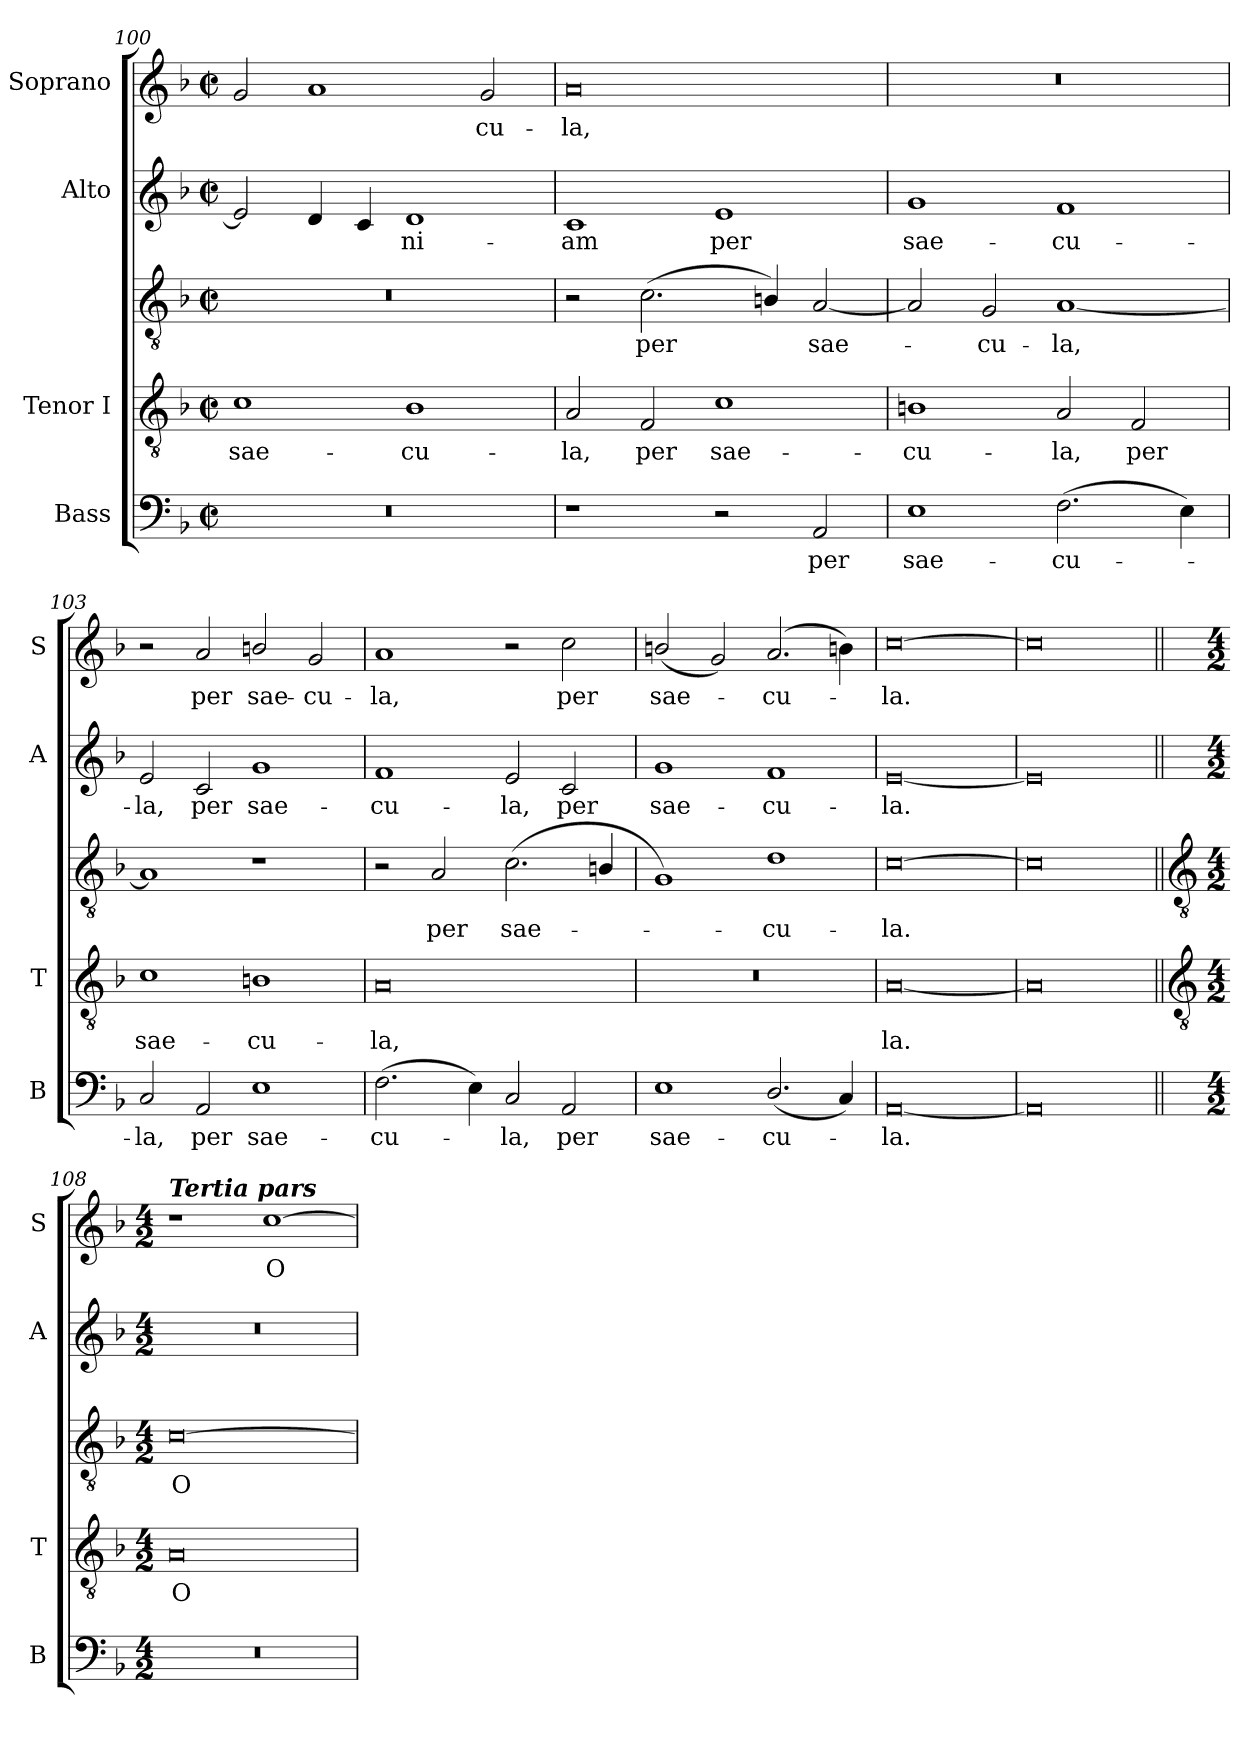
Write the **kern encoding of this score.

**kern	**text	**kern	**text	**kern	**text	**kern	**text	**kern	**text
*part4	*part4	*part3	*part3	*part3	*part3	*part2	*part2	*part1	*part1
*staff5	*staff5	*staff4	*staff4	*staff3	*staff3	*staff2	*staff2	*staff1	*staff1
*I"Bass	*	*I"Tenor I	*	*	*	*I"Alto	*	*I"Soprano	*
*I'B	*	*I'T	*	*	*	*I'A	*	*I'S	*
!!LO:LB:g=z
*clefF4	*	*clefGv2	*	*clefGv2	*	*clefG2	*	*clefG2	*
*k[b-]	*	*k[b-]	*	*k[b-]	*	*k[b-]	*	*k[b-]	*
*F:	*	*F:	*	*F:	*	*F:	*	*F:	*
*M4/2	*	*M4/2	*	*M4/2	*	*M4/2	*	*M4/2	*
*met(c|)	*	*met(c|)	*	*met(c|)	*	*met(c|)	*	*met(c|)	*
=100	=100	=100	=100	=100	=100	=100	=100	=100	=100
!	!	!	!LO:LY:b	!	!	!	!	!	!
0r	.	1c	sae-	0r	.	2e]	.	2g	.
.	.	.	.	.	.	4d	.	1a	.
.	.	.	.	.	.	4c	.	.	.
!	!	!	!LO:LY:b	!	!	!	!LO:LY:b	!	!
.	.	1B-	-cu-	.	.	1d	ni-	.	.
!	!	!	!	!	!	!	!	!	!LO:LY:b
.	.	.	.	.	.	.	.	2g	cu-
=101	=101	=101	=101	=101	=101	=101	=101	=101	=101
!	!	!	!LO:LY:b	!	!	!	!LO:LY:b	!	!LO:LY:b
1r	.	2A	la,	2r	.	1c	-am	0a	-la,
!	!	!	!LO:LY:b	!	!LO:LY:b	!	!	!	!
.	.	2F	per	(<2.c	-per	.	.	.	.
!	!	!	!LO:LY:b	!	!	!	!LO:LY:b	!	!
2r	.	1c	sae-	.	.	1e	per	.	.
.	.	.	.	4Bn/)	.	.	.	.	.
!	!LO:LY:b	!	!	!	!LO:LY:b	!	!	!	!
2AA	per	.	.	[2A	sae-	.	.	.	.
=102	=102	=102	=102	=102	=102	=102	=102	=102	=102
!	!LO:LY:b	!	!LO:LY:b	!	!	!	!LO:LY:b	!	!
1E	sae-	1B	cu-	2A]	.	1g	sae-	0r	.
!	!	!	!	!	!LO:LY:b	!	!	!	!
.	.	.	.	2G	-cu-	.	.	.	.
!	!LO:LY:b	!	!LO:LY:b	!	!LO:LY:b	!	!LO:LY:b	!	!
(>2.F	-cu-	2A	-la,	[1A	-la,	1f	-cu-	.	.
!	!	!	!LO:LY:b	!	!	!	!	!	!
.	.	2F	per	.	.	.	.	.	.
4E)	.	.	.	.	.	.	.	.	.
=103	=103	=103	=103	=103	=103	=103	=103	=103	=103
!	!LO:LY:b	!	!LO:LY:b	!	!	!	!LO:LY:b	!	!
2C	la,	1c	sae-	1A]	.	2e	-la,	2r	.
!	!LO:LY:b	!	!	!	!	!	!LO:LY:b	!	!LO:LY:b
2AA	per	.	.	.	.	2c	per	2a	per
!	!LO:LY:b	!	!LO:LY:b	!	!	!	!LO:LY:b	!	!LO:LY:b
1E	sae-	1Bn	-cu-	1r	.	1g	sae-	2bn/	sae-
!	!	!	!	!	!	!	!	!	!LO:LY:b
.	.	.	.	.	.	.	.	2g	-cu-
=104	=104	=104	=104	=104	=104	=104	=104	=104	=104
!	!LO:LY:b	!	!LO:LY:b	!	!	!	!LO:LY:b	!	!LO:LY:b
(>2.F	-cu-	0A	la,	2r	.	1f	-cu-	1a	-la,
!	!	!	!	!	!LO:LY:b	!	!	!	!
.	.	.	.	2A	-per	.	.	.	.
4E)	.	.	.	.	.	.	.	.	.
!	!LO:LY:b	!	!	!	!LO:LY:b	!	!LO:LY:b	!	!
2C	la,	.	.	(<2.c	sae-	2e	-la,	2r	.
!	!LO:LY:b	!	!	!	!	!	!LO:LY:b	!	!LO:LY:b
2AA	per	.	.	.	.	2c	per	2cc	per
.	.	.	.	4Bn/	.	.	.	.	.
=105	=105	=105	=105	=105	=105	=105	=105	=105	=105
!	!LO:LY:b	!	!	!	!	!	!LO:LY:b	!	!LO:LY:b
1E	sae-	0r	.	1G)	.	1g	sae-	(<2bn/	sae-
.	.	.	.	.	.	.	.	2g)	.
!	!LO:LY:b	!	!	!	!LO:LY:b	!	!LO:LY:b	!	!LO:LY:b
(<2.D/	-cu-	.	.	1d	cu-	1f	-cu-	(<2.a	cu-
4C)	.	.	.	.	.	.	.	4bn)	.
=106	=106	=106	=106	=106	=106	=106	=106	=106	=106
!	!LO:LY:b	!	!LO:LY:b	!	!LO:LY:b	!	!LO:LY:b	!	!LO:LY:b
[0AA	la.	[0A	la.	[0c	-la.	[0e	-la.	[0cc	la.
=107	=107	=107	=107	=107	=107	=107	=107	=107	=107
0AA]	.	0A]	.	0c]	.	0e]	.	0cc]	.
!!LO:LB:g=z
=108||	=108||	=108||	=108||	=108||	=108||	=108||	=108||	=108||	=108||
*	*	*clefGv2	*	*clefGv2	*	*	*	*	*
*M4/2	*	*M4/2	*	*M4/2	*	*M4/2	*	*M4/2	*
!	!	!	!	!	!	!	!	!LO:TX:a:Bi:t=Tertia pars	!
!	!	!	!LO:LY:b	!	!LO:LY:b	!	!	!	!
0r	.	0A	O	[0c	O	0r	.	1r	.
!	!	!	!	!	!	!	!	!	!LO:LY:b
.	.	.	.	.	.	.	.	[1cc	O
=	=	=	=	=	=	=	=	=	=
*-	*-	*-	*-	*-	*-	*-	*-	*-	*-
